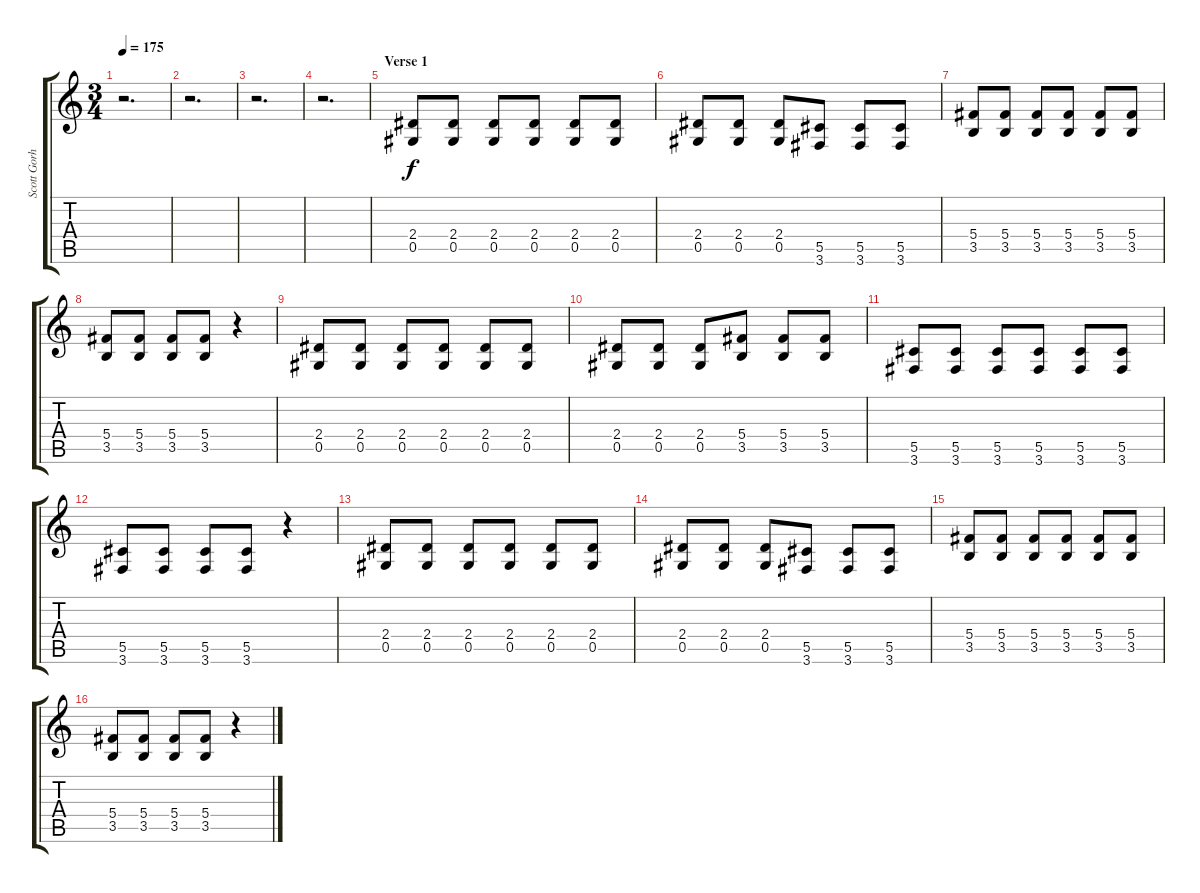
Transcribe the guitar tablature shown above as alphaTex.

\track ("Scott Gorham" "Scott Gorh") {instrument distortionguitar}
\staff {score tabs}
\tuning (Eb4 Bb3 Gb3 Db3 Ab2 Eb2) {hide}
\ts (3 4)
\tempo 175
\clef g2
\ks c
r.2{d dy f instrument distortionguitar} |
r.2{d} |
r.2{d} |
r.2{d} |
\section ("" "Verse 1")
(2.4 0.5).8{volume 11 instrument electricguitarmuted} (2.4 0.5).8 (2.4 0.5).8 (2.4 0.5).8 (2.4 0.5).8 (2.4 0.5).8 |
(2.4 0.5).8 (2.4 0.5).8 (2.4 0.5).8 (5.5 3.6).8 (5.5 3.6).8 (5.5 3.6).8 |
(5.4 3.5).8 (5.4 3.5).8 (5.4 3.5).8 (5.4 3.5).8 (5.4 3.5).8 (5.4 3.5).8 |
(5.4 3.5).8 (5.4 3.5).8 (5.4 3.5).8 (5.4 3.5).8 r.4 |
(2.4 0.5).8 (2.4 0.5).8 (2.4 0.5).8 (2.4 0.5).8 (2.4 0.5).8 (2.4 0.5).8 |
(2.4 0.5).8 (2.4 0.5).8 (2.4 0.5).8 (5.4 3.5).8 (5.4 3.5).8 (5.4 3.5).8 |
(5.5 3.6).8 (5.5 3.6).8 (5.5 3.6).8 (5.5 3.6).8 (5.5 3.6).8 (5.5 3.6).8 |
(5.5 3.6).8 (5.5 3.6).8 (5.5 3.6).8 (5.5 3.6).8 r.4 |
(2.4 0.5).8{volume 11 instrument electricguitarmuted} (2.4 0.5).8 (2.4 0.5).8 (2.4 0.5).8 (2.4 0.5).8 (2.4 0.5).8 |
(2.4 0.5).8 (2.4 0.5).8 (2.4 0.5).8 (5.5 3.6).8 (5.5 3.6).8 (5.5 3.6).8 |
(5.4 3.5).8 (5.4 3.5).8 (5.4 3.5).8 (5.4 3.5).8 (5.4 3.5).8 (5.4 3.5).8 |
(5.4 3.5).8 (5.4 3.5).8 (5.4 3.5).8 (5.4 3.5).8 r.4
